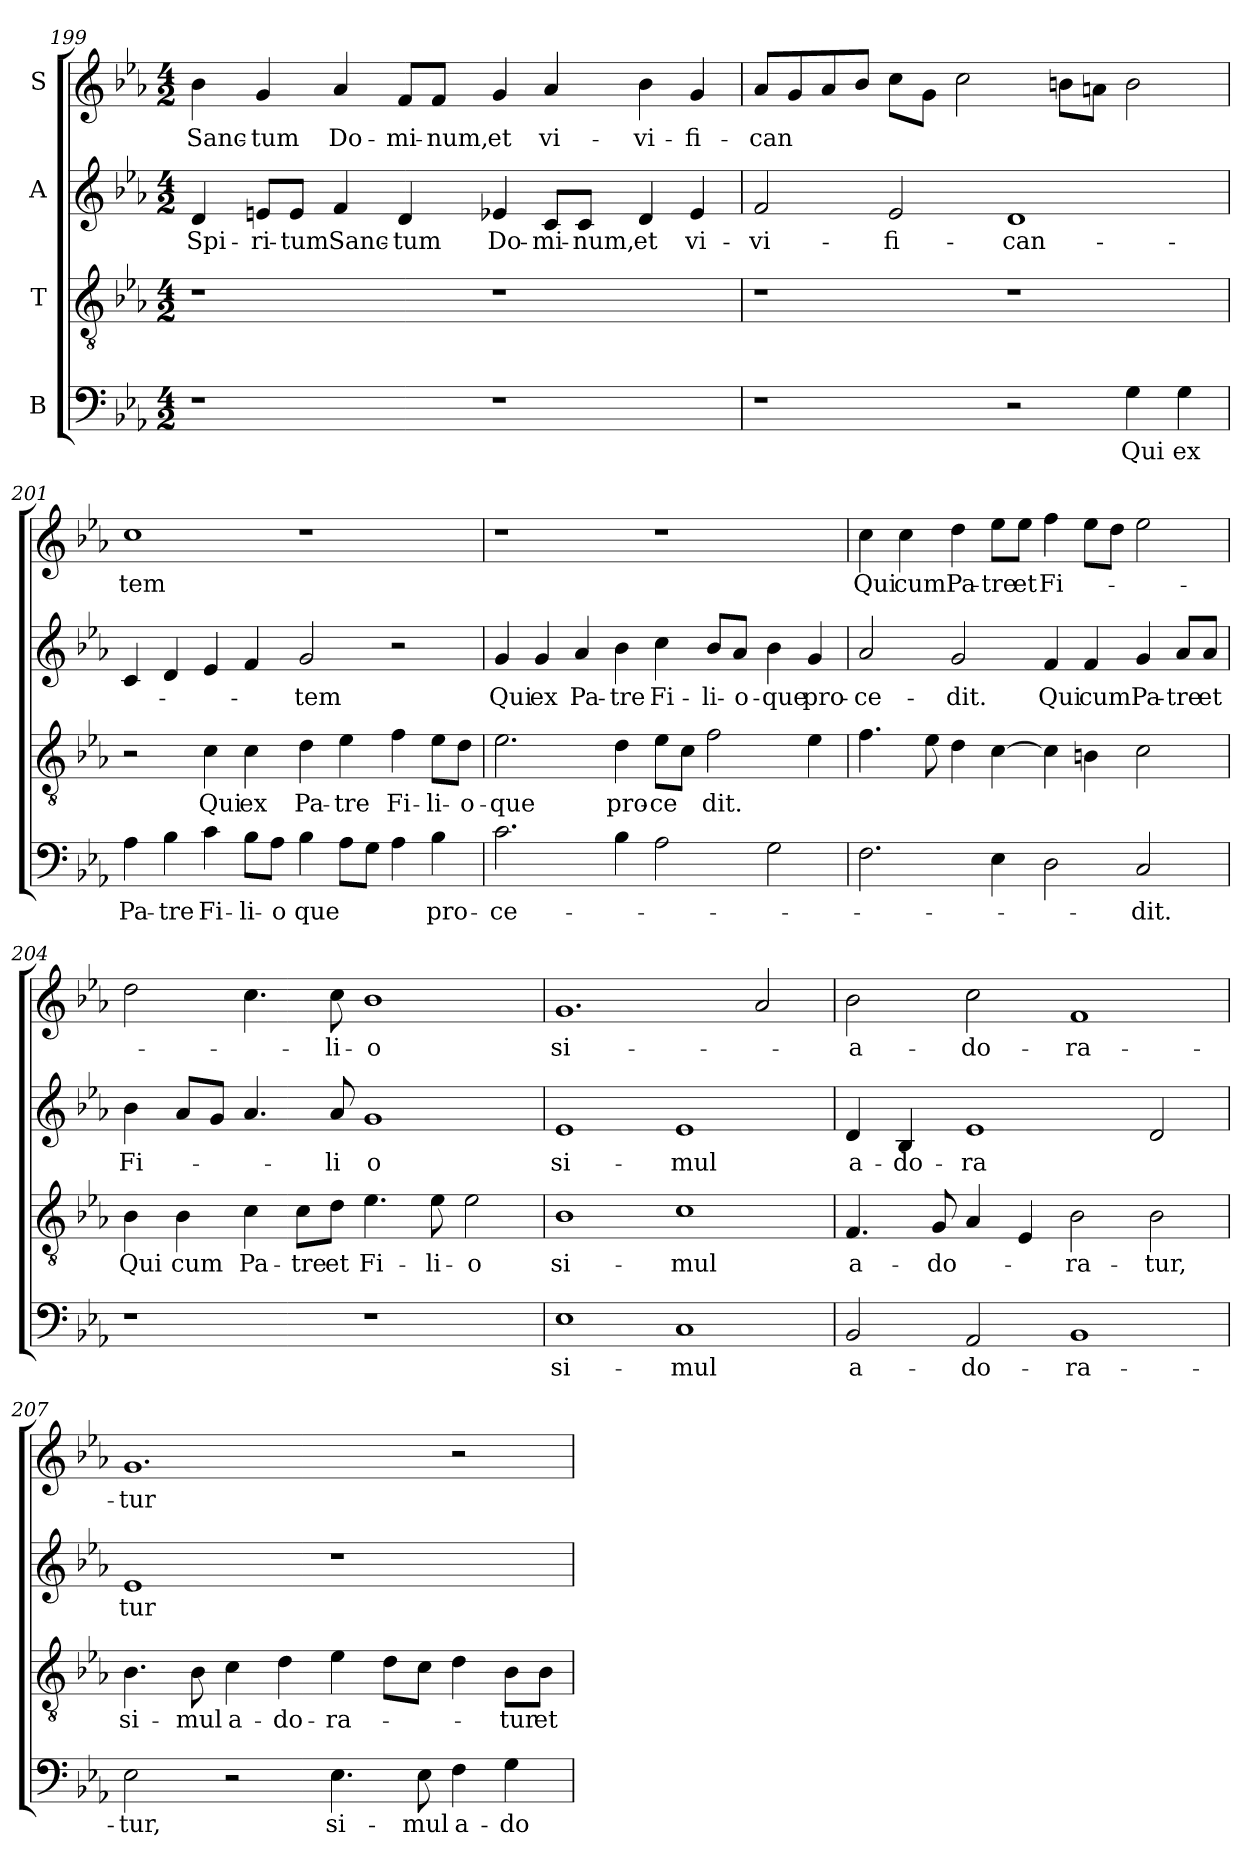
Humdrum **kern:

**kern	**text	**kern	**text	**kern	**text	**kern	**text
*part4	*part4	*part3	*part3	*part2	*part2	*part1	*part1
*staff4	*staff4	*staff3	*staff3	*staff2	*staff2	*staff1	*staff1
*I"B	*	*I"T	*	*I"A	*	*I"S	*
!!LO:PB:g=z
*clefF4	*	*clefGv2	*	*clefG2	*	*clefG2	*
*k[b-e-a-]	*	*k[b-e-a-]	*	*k[b-e-a-]	*	*k[b-e-a-]	*
*E-:	*	*E-:	*	*E-:	*	*E-:	*
*M4/2	*	*M4/2	*	*M4/2	*	*M4/2	*
=199	=199	=199	=199	=199	=199	=199	=199
1r	.	1r	.	4d/	Spi-	4b-\	Sanc-
.	.	.	.	8en/L	ri-	4g/	tum
.	.	.	.	8e/J	tum	.	.
.	.	.	.	4f/	Sanc-	4a-/	Do-
.	.	.	.	4d/	tum	8f/L	mi-
.	.	.	.	.	.	8f/J	-num,
1r	.	1r	.	4e-X/	Do-	4g/	et
.	.	.	.	8c/L	mi-	4a-/	vi-
.	.	.	.	8c/J	-num,	.	.
.	.	.	.	4d/	et	4b-\	-vi-
.	.	.	.	4e-/	vi-	4g/	fi-
=200	=200	=200	=200	=200	=200	=200	=200
1r	.	1r	.	2f/	-vi-	8a-/L	can
.	.	.	.	.	.	8g/	.
.	.	.	.	.	.	8a-/	.
.	.	.	.	.	.	8b-/J	.
.	.	.	.	2e-/	fi-	8cc\L	--
.	.	.	.	.	.	8g\J	.
.	.	.	.	.	.	2cc\	.
2r	.	1r	.	1d	can-	.	.
.	.	.	.	.	.	8bn\L	.
.	.	.	.	.	.	8an\J	.
4G\	Qui	.	.	.	.	2b\	.
4G\	ex	.	.	.	.	.	.
!!LO:LB:g=z
=201	=201	=201	=201	=201	=201	=201	=201
4A-\	Pa-	2r	.	4c/	.	1cc	tem
4B-\	tre	.	.	4d/	.	.	.
4c\	Fi-	4c\	Qui	4e-/	.	.	.
8B-\L	li-	4c\	ex	4f/	.	.	.
8A-\J	o	.	.	.	.	.	.
4B-\	que	4d\	Pa-	2g/	tem	1r	.
8A-\L	.	4e-\	tre	.	.	.	.
8G\J	.	.	.	.	.	.	.
4A-\	.	4f\	Fi-	2r	.	.	.
4B-\	pro-	8e-\L	li-	.	.	.	.
.	.	8d\J	o-	.	.	.	.
=202	=202	=202	=202	=202	=202	=202	=202
2.c\	ce-	2.e-\	que	4g/	Qui	1r	.
.	.	.	.	4g/	ex	.	.
.	.	.	.	4a-/	Pa-	.	.
4B-\	.	4d\	pro-	4b-\	tre	.	.
2A-\	.	8e-\L	ce	4cc\	Fi-	1r	.
.	.	8c\J	.	.	.	.	.
.	.	2f\	-dit.	8b-/L	li-	.	.
.	.	.	.	8a-/J	o-	.	.
2G\	.	.	.	4b-\	que	.	.
.	.	4e-\	.	4g/	pro-	.	.
!!LO:PB:g=z
=203	=203	=203	=203	=203	=203	=203	=203
2.F\	.	4.f\	.	2a-/	ce-	4cc\	Qui
.	.	.	.	.	.	4cc\	cum
.	.	8e-\	.	.	.	.	.
.	.	4d\	.	2g/	dit.	4dd\	Pa-
4E-\	.	[4c\	.	.	.	8ee-\L	tre
.	.	.	.	.	.	8ee-\J	et
2D\	.	4c\]	.	4f/	Qui	4ff\	Fi-
.	.	4Bn\	.	4f/	cum	8ee-\L	.
.	.	.	.	.	.	8dd\J	.
2C/	-dit.	2c\	.	4g/	Pa-	2ee-\	.
.	.	.	.	8a-/L	tre	.	.
.	.	.	.	8a-/J	et	.	.
=204	=204	=204	=204	=204	=204	=204	=204
1r	.	4B-\	Qui	4b-\	Fi-	2dd\	.
.	.	4B-\	cum	8a-/L	.	.	.
.	.	.	.	8g/J	.	.	.
.	.	4c\	Pa-	4.a-/	.	4.cc\	.
.	.	8c\L	-tre	.	.	.	.
.	.	8d\J	et	8a-/	-li	8cc\	-li-
1r	.	4.e-\	Fi-	1g	-o	1b-	o
.	.	8e-\	-li-	.	.	.	.
.	.	2e-\	-o	.	.	.	.
!!LO:PB:g=z
=205	=205	=205	=205	=205	=205	=205	=205
1E-	si-	1B-	si-	1e-	si-	1.g	si-
1C	mul	1c	mul	1e-	mul	.	.
.	.	.	.	.	.	2a-/	.
=206	=206	=206	=206	=206	=206	=206	=206
2BB-/	a-	4.F/	a-	4d/	a-	2b-\	a-
.	.	.	.	4B-/	do-	.	.
.	.	8G/	do-	.	.	.	.
2AA-/	do-	4A-/	.	1e-	ra-	2cc\	do-
.	.	4E-/	.	.	.	.	.
1BB-	-ra-	2B-\	ra-	.	.	1f	-ra-
.	.	2B-\	tur,	2d/	--	.	.
!!LO:PB:g=z
=207	=207	=207	=207	=207	=207	=207	=207
2E-\	tur,	4.B-\	si-	1e-	tur	1.g	tur
.	.	8B-\	mul	.	.	.	.
2r	.	4c\	a-	.	.	.	.
.	.	4d\	do-	.	.	.	.
4.E-\	si-	4e-\	ra-	1r	.	.	.
.	.	8d\L	.	.	.	.	.
8E-\	mul	8c\J	.	.	.	.	.
4F\	a-	4d\	.	.	.	2r	.
4G\	do-	8B-\L	tur	.	.	.	.
.	.	8B-\J	et	.	.	.	.
=	=	=	=	=	=	=	=
*-	*-	*-	*-	*-	*-	*-	*-
